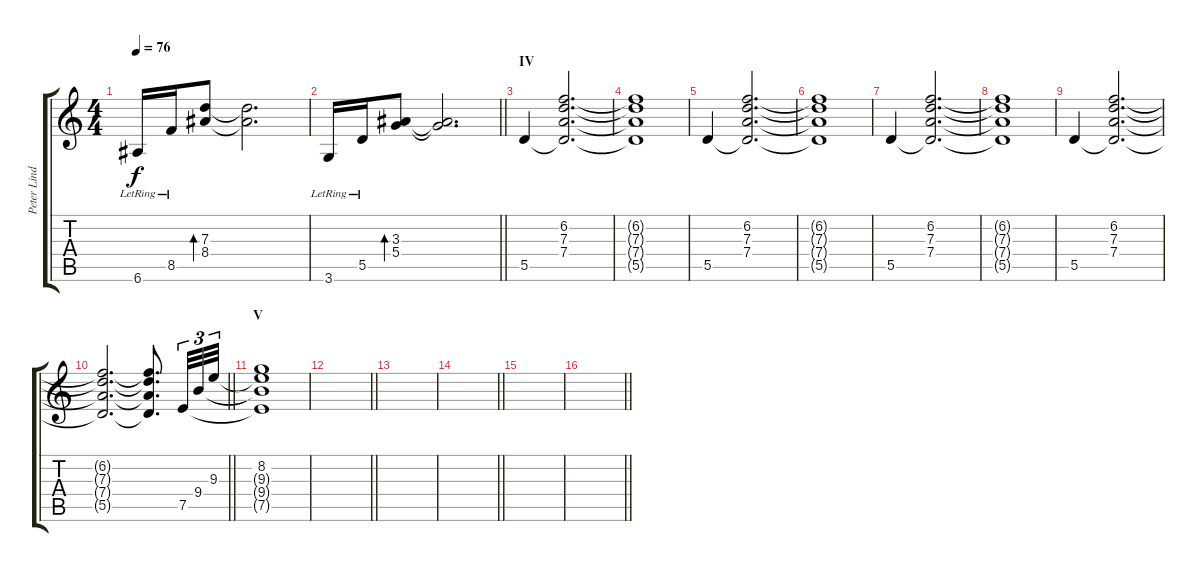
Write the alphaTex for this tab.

\track ("Peter Lindgren" "Peter Lind") {instrument acousticguitarsteel}
\staff {score tabs}
\tuning (E4 B3 G3 D3 A2 E2) {hide}
\ts (4 4)
\tempo 76
\clef g2
\ks c
6.6{lr}.16{dy f} 8.5{lr}.16 (7.3 8.4).8{bd 60} (7.3{t} 8.4{t}).2{d} |
\barLineRight lightlight
3.6{lr}.16 5.5{lr}.16 (3.3 5.4).8{bd 60} (3.3{t} 5.4{t}).2{d} |
\section ("" "IV")
5.5.4 (6.2 7.3 7.4 5.5{t}).2{d} |
(6.2{t} 7.3{t} 7.4{t} 5.5{t}).1 |
5.5.4 (6.2 7.3 7.4 5.5{t}).2{d} |
(6.2{t} 7.3{t} 7.4{t} 5.5{t}).1 |
5.5.4 (6.2 7.3 7.4 5.5{t}).2{d} |
(6.2{t} 7.3{t} 7.4{t} 5.5{t}).1 |
5.5.4 (6.2 7.3 7.4 5.5{t}).2{d} |
\barLineRight lightlight
(6.2{t} 7.3{t} 7.4{t} 5.5{t}).2{d} (6.2{t} 7.3{t} 7.4{t} 5.5{t}).8{d} 7.5.32{tu (3 2)} 9.4.32{tu (3 2)} 9.3.32{tu (3 2)} |
\section ("" "V")
(8.2 9.3{t} 9.4{t} 7.5{t}).1 |
\barLineRight lightlight
|
|
\barLineRight lightlight
|
|
\barLineRight lightlight
